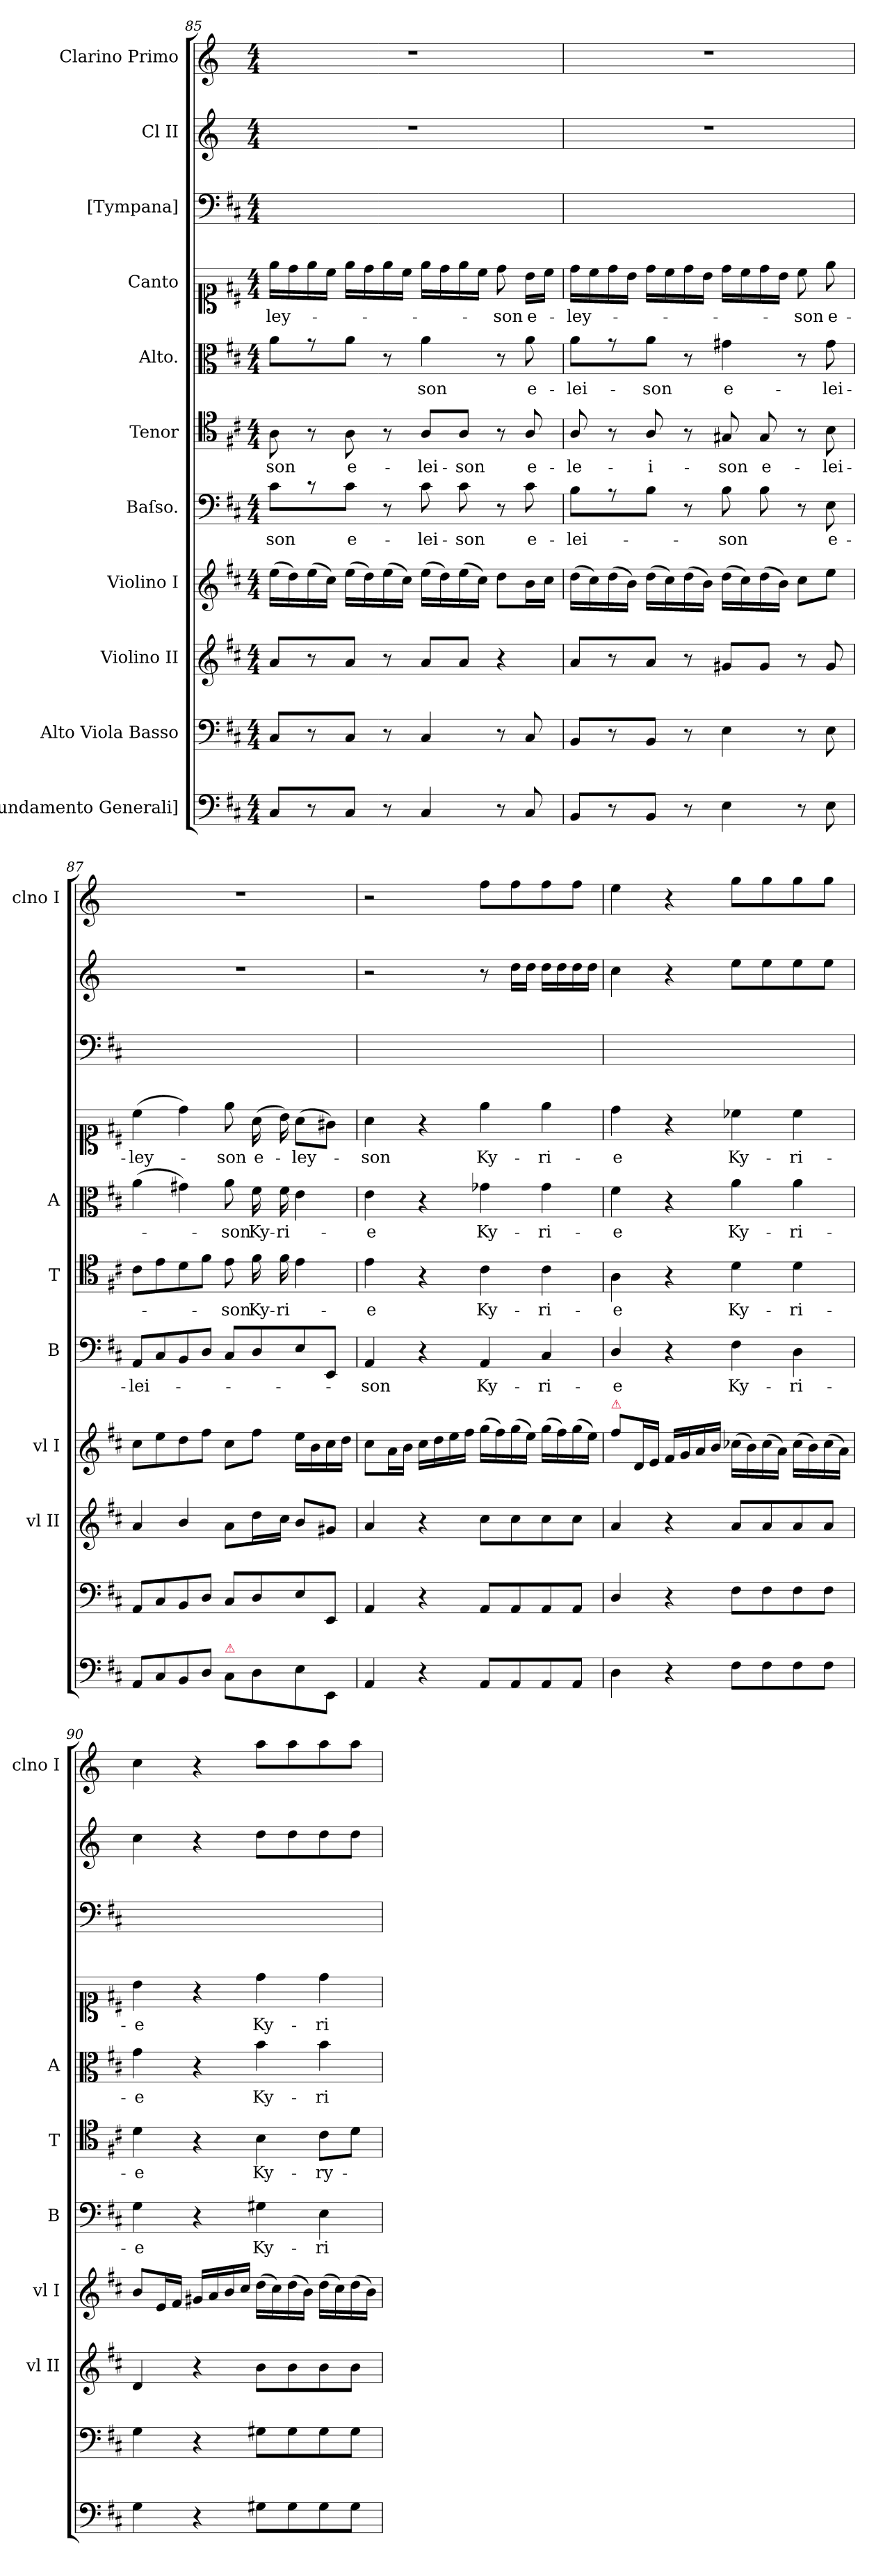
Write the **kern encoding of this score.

**kern	**kern	**kern	**kern	**kern	**text	**kern	**text	**kern	**text	**kern	**text	**kern	**kern	**kern
*part11	*part10	*part9	*part8	*part7	*part7	*part6	*part6	*part5	*part5	*part4	*part4	*part3	*part2	*part1
*staff11	*staff10	*staff9	*staff8	*staff7	*staff7	*staff6	*staff6	*staff5	*staff5	*staff4	*staff4	*staff3	*staff2	*staff1
*I"[Fundamento Generali]	*I"Alto Viola Basso	*I"Violino II	*I"Violino I	*I"Baſso.	*	*I"Tenor	*	*I"Alto.	*	*I"Canto	*	*I"[Tympana]	*I"Cl II	*I"Clarino Primo
*	*	*I'vl II	*I'vl I	*I'B	*	*I'T	*	*I'A	*	*	*	*	*	*I'clno I
*clefF4	*clefF4	*clefG2	*clefG2	*clefF4	*	*clefC4	*	*clefC3	*	*clefC1	*	*clefF4	*clefG2	*clefG2
*	*	*	*	*	*	*	*	*	*	*	*	*	*ITrd-1c-2	*ITrd-1c-2
*k[f#c#]	*k[f#c#]	*k[f#c#]	*k[f#c#]	*k[f#c#]	*	*k[f#c#]	*	*k[f#c#]	*	*k[f#c#]	*	*k[f#c#]	*k[f#c#]	*k[f#c#]
*M4/4	*M4/4	*M4/4	*M4/4	*M4/4	*	*M4/4	*	*M4/4	*	*M4/4	*	*M4/4	*M4/4	*M4/4
=85	=85	=85	=85	=85	=85	=85	=85	=85	=85	=85	=85	=85	=85	=85
!	!	!	!	!	!LO:LY:i	!	!LO:LY:i	!	!	!	!	!	!	!
8C#/L	8C#/L	8a/L	(16ee\LL	8c#\L	-son	8A\	-son	8a\L	.	16ee\LL	-ley-	1ryy	1r	1r
.	.	.	16dd\)	.	.	.	.	.	.	16dd\	.	.	.	.
8r	8r	8r	(16ee\	8r	.	8r	.	8r	.	16ee\	.	.	.	.
.	.	.	16cc#\JJ)	.	.	.	.	.	.	16cc#\JJ	.	.	.	.
!	!	!	!	!	!LO:LY:i	!	!LO:LY:i	!	!	!	!	!	!	!
8C#/J	8C#/J	8a/J	(16ee\LL	8c#\J	e-	8A\	e-	8a\J	.	16ee\LL	.	.	.	.
.	.	.	16dd\)	.	.	.	.	.	.	16dd\	.	.	.	.
8r	8r	8r	(16ee\	8r	.	8r	.	8r	.	16ee\	.	.	.	.
.	.	.	16cc#\JJ)	.	.	.	.	.	.	16cc#\JJ	.	.	.	.
!	!	!	!	!	!LO:LY:i	!	!LO:LY:i	!	!	!	!	!	!	!
4C#/	4C#/	8a/L	(16ee\LL	8c#\	-lei-	8A/L	-lei-	4a\	-son	16ee\LL	.	.	.	.
.	.	.	16dd\)	.	.	.	.	.	.	16dd\	.	.	.	.
!	!	!	!	!	!LO:LY:i	!	!LO:LY:i	!	!	!	!	!	!	!
.	.	8a/J	(16ee\	8c#\	-son	8A/J	-son	.	.	16ee\	.	.	.	.
.	.	.	16cc#\JJ)	.	.	.	.	.	.	16cc#\JJ	.	.	.	.
8r	8r	4r	8dd\L	8r	.	8r	.	8r	.	8dd\	-son	.	.	.
!	!	!	!	!	!	!	!LO:LY:i	!	!LO:LY:i	!	!	!	!	!
8C#/	8C#/	.	16b\L	8c#\	e-	8A/	e-	8a\	e-	16b\LL	e-	.	.	.
.	.	.	16cc#\JJ	.	.	.	.	.	.	16cc#\JJ	.	.	.	.
=86	=86	=86	=86	=86	=86	=86	=86	=86	=86	=86	=86	=86	=86	=86
!	!	!	!	!	!	!	!LO:LY:i	!	!LO:LY:i	!	!	!	!	!
8BB/L	8BB/L	8a/L	(16dd\LL	8B\L	-lei-	8A/	-le-	8a\L	-lei-	16dd\LL	-ley-	1ryy	1r	1r
.	.	.	16cc#\)	.	.	.	.	.	.	16cc#\	.	.	.	.
8r	8r	8r	(16dd\	8r	.	8r	.	8r	.	16dd\	.	.	.	.
.	.	.	16b\JJ)	.	.	.	.	.	.	16b\JJ	.	.	.	.
!	!	!	!	!	!	!	!LO:LY:i	!	!LO:LY:i	!	!	!	!	!
8BB/J	8BB/J	8a/J	(16dd\LL	8B\J	.	8A/	-i-	8a\J	-son	16dd\LL	.	.	.	.
.	.	.	16cc#\)	.	.	.	.	.	.	16cc#\	.	.	.	.
8r	8r	8r	(16dd\	8r	.	8r	.	8r	.	16dd\	.	.	.	.
.	.	.	16b\JJ)	.	.	.	.	.	.	16b\JJ	.	.	.	.
!	!	!	!	!	!	!	!LO:LY:i	!	!	!	!	!	!	!
4E\	4E\	8g#X/L	(16dd\LL	8B\	-son	8G#X/	-son	4g#X\	e-	16dd\LL	.	.	.	.
.	.	.	16cc#\)	.	.	.	.	.	.	16cc#\	.	.	.	.
!	!	!	!	!	!	!	!LO:LY:i	!	!	!	!	!	!	!
.	.	8g#/J	(16dd\	8B\	.	8G#/	e-	.	.	16dd\	.	.	.	.
.	.	.	16b\JJ)	.	.	.	.	.	.	16b\JJ	.	.	.	.
8r	8r	8r	8cc#\L	8r	.	8r	.	8r	.	8cc#\	-son	.	.	.
!	!	!	!	!	!	!	!LO:LY:i	!	!	!	!	!	!	!
8E\	8E\	8g#/	8ee\J	8E\	e-	8B\	-lei-	8g#\	-lei-	8ee\	e-	.	.	.
=87	=87	=87	=87	=87	=87	=87	=87	=87	=87	=87	=87	=87	=87	=87
8AA/L	8AA/L	4a/	8cc#\L	8AA/L	-lei-	8c#\L	.	(4a\	.	(4cc#\	-ley-	1ryy	1r	1r
8C#/	8C#/	.	8ee\	8C#/	.	8e\	.	.	.	.	.	.	.	.
8BB/	8BB/	4b/	8dd\	8BB/	.	8d\	.	4g#X\)	.	4dd\)	.	.	.	.
8D/J	8D/J	.	8ff#\J	8D/J	.	8f#\J	.	.	.	.	.	.	.	.
!LO:TX:a:color=crimson:t=⚠	!	!	!	!	!	!	!	!	!	!	!	!	!	!
!	!	!	!	!	!	!	!LO:LY:i	!	!	!	!	!	!	!
8C#\L	8C#/L	8a\L	8cc#\L	8C#/L	.	8e\	-son	8a\	-son	8ee\	-son	.	.	.
!	!	!	!	!	!	!	!LO:LY:i	!	!	!	!	!	!	!
8D\	8D/	16dd\L	8ff#\J	8D/	.	16f#\	Ky-	16f#\	Ky-	(16a\	e-	.	.	.
!	!	!	!	!	!	!	!LO:LY:i	!	!	!	!	!	!	!
.	.	16cc#\JJ	.	.	.	16f#\	-ri-	16f#\	-ri-	16b\)	.	.	.	.
8E\	8E/	8b/L	16ee\LL	8E/	.	4e\	.	4e\	.	(8a\L	-ley-	.	.	.
.	.	.	16b\	.	.	.	.	.	.	.	.	.	.	.
8EE/J	8EE/J	8g#X/J	16cc#\	8EE/J	.	.	.	.	.	8g#X\J)	.	.	.	.
.	.	.	16dd\JJ	.	.	.	.	.	.	.	.	.	.	.
=88	=88	=88	=88	=88	=88	=88	=88	=88	=88	=88	=88	=88	=88	=88
!	!	!	!	!	!	!	!LO:LY:i	!	!	!	!	!	!	!
4AA/	4AA/	4a/	8cc#\L	4AA/	-son	4e\	-e	4e\	-e	4a\	-son	1ryy	2r	2r
.	.	.	16a\L	.	.	.	.	.	.	.	.	.	.	.
.	.	.	16b\JJ	.	.	.	.	.	.	.	.	.	.	.
4r	4r	4r	16cc#\LL	4r	.	4r	.	4r	.	4r	.	.	.	.
.	.	.	16dd\	.	.	.	.	.	.	.	.	.	.	.
.	.	.	16ee\	.	.	.	.	.	.	.	.	.	.	.
.	.	.	16ff#\JJ	.	.	.	.	.	.	.	.	.	.	.
!	!	!	!	!	!	!	!LO:LY:i	!	!	!	!	!	!	!
8AA/L	8AA/L	8cc#\L	(16gg\LL	4AA/	Ky-	4c#\	Ky-	4g-X\	Ky-	4ee\	Ky-	.	8r	8gg\L
.	.	.	16ff#\)	.	.	.	.	.	.	.	.	.	.	.
8AA/	8AA/	8cc#\	(16gg\	.	.	.	.	.	.	.	.	.	16ee\LL	8gg\
.	.	.	16ee\JJ)	.	.	.	.	.	.	.	.	.	16ee\JJ	.
!	!	!	!	!	!	!	!LO:LY:i	!	!	!	!	!	!	!
8AA/	8AA/	8cc#\	(16gg\LL	4C#/	-ri-	4c#\	-ri-	4g-\	-ri-	4ee\	-ri-	.	16ee\LL	8gg\
.	.	.	16ff#\)	.	.	.	.	.	.	.	.	.	16ee\	.
8AA/J	8AA/J	8cc#\J	(16gg\	.	.	.	.	.	.	.	.	.	16ee\	8gg\J
.	.	.	16ee\JJ)	.	.	.	.	.	.	.	.	.	16ee\JJ	.
=89	=89	=89	=89	=89	=89	=89	=89	=89	=89	=89	=89	=89	=89	=89
!	!	!	!LO:TX:a:color=crimson:t=⚠	!	!	!	!	!	!	!	!	!	!	!
!	!	!	!	!	!	!	!LO:LY:i	!	!	!	!	!	!	!
4D\	4D/	4a/	8ff#\L	4D/	-e	4A\	-e	4f#\	-e	4dd\	-e	1ryy	4dd\	4ff#\
.	.	.	16d/L	.	.	.	.	.	.	.	.	.	.	.
.	.	.	16e/JJ	.	.	.	.	.	.	.	.	.	.	.
4r	4r	4r	16f#/LL	4r	.	4r	.	4r	.	4r	.	.	4r	4r
.	.	.	16g/	.	.	.	.	.	.	.	.	.	.	.
.	.	.	16a/	.	.	.	.	.	.	.	.	.	.	.
.	.	.	16b/JJ	.	.	.	.	.	.	.	.	.	.	.
!	!	!	!	!	!LO:LY:i	!	!LO:LY:i	!	!LO:LY:i	!	!LO:LY:i	!	!	!
8F#\L	8F#\L	8a/L	(16cc-X\LL	4F#\	Ky-	4d\	Ky-	4a\	Ky-	4cc-X\	Ky-	.	8ff#\L	8aa\L
.	.	.	16b\)	.	.	.	.	.	.	.	.	.	.	.
8F#\	8F#\	8a/	(16cc-\	.	.	.	.	.	.	.	.	.	8ff#\	8aa\
.	.	.	16a\JJ)	.	.	.	.	.	.	.	.	.	.	.
!	!	!	!	!	!LO:LY:i	!	!LO:LY:i	!	!LO:LY:i	!	!LO:LY:i	!	!	!
8F#\	8F#\	8a/	(16cc-\LL	4D\	-ri-	4d\	-ri-	4a\	-ri-	4cc-\	-ri-	.	8ff#\	8aa\
.	.	.	16b\)	.	.	.	.	.	.	.	.	.	.	.
8F#\J	8F#\J	8a/J	(16cc-\	.	.	.	.	.	.	.	.	.	8ff#\J	8aa\J
.	.	.	16a\JJ)	.	.	.	.	.	.	.	.	.	.	.
=90	=90	=90	=90	=90	=90	=90	=90	=90	=90	=90	=90	=90	=90	=90
!	!	!	!	!	!LO:LY:i	!	!LO:LY:i	!	!LO:LY:i	!	!LO:LY:i	!	!	!
4G\	4G\	4d/	8b/L	4G\	-e	4d\	-e	4g\	-e	4b\	-e	1ryy	4dd\	4dd\
.	.	.	16e/L	.	.	.	.	.	.	.	.	.	.	.
.	.	.	16f#/JJ	.	.	.	.	.	.	.	.	.	.	.
4r	4r	4r	16g#X/LL	4r	.	4r	.	4r	.	4r	.	.	4r	4r
.	.	.	16a/	.	.	.	.	.	.	.	.	.	.	.
.	.	.	16b/	.	.	.	.	.	.	.	.	.	.	.
.	.	.	16cc#/JJ	.	.	.	.	.	.	.	.	.	.	.
!	!	!	!	!	!LO:LY:i	!	!	!	!LO:LY:i	!	!LO:LY:i	!	!	!
8G#X\L	8G#X\L	8b\L	(16dd\LL	4G#X\	Ky-	4B\	Ky-	4b\	Ky-	4dd\	Ky-	.	8ee\L	8bb\L
.	.	.	16cc#\)	.	.	.	.	.	.	.	.	.	.	.
8G#\	8G#\	8b\	(16dd\	.	.	.	.	.	.	.	.	.	8ee\	8bb\
.	.	.	16b\JJ)	.	.	.	.	.	.	.	.	.	.	.
!	!	!	!	!	!LO:LY:i	!	!	!	!LO:LY:i	!	!LO:LY:i	!	!	!
8G#\	8G#\	8b\	(16dd\LL	4E\	-ri-	8c#\L	-ry-	4b\	-ri-	4dd\	-ri-	.	8ee\	8bb\
.	.	.	16cc#\)	.	.	.	.	.	.	.	.	.	.	.
8G#\J	8G#\J	8b\J	(16dd\	.	.	8d\J	.	.	.	.	.	.	8ee\J	8bb\J
.	.	.	16b\JJ)	.	.	.	.	.	.	.	.	.	.	.
=	=	=	=	=	=	=	=	=	=	=	=	=	=	=
*-	*-	*-	*-	*-	*-	*-	*-	*-	*-	*-	*-	*-	*-	*-
